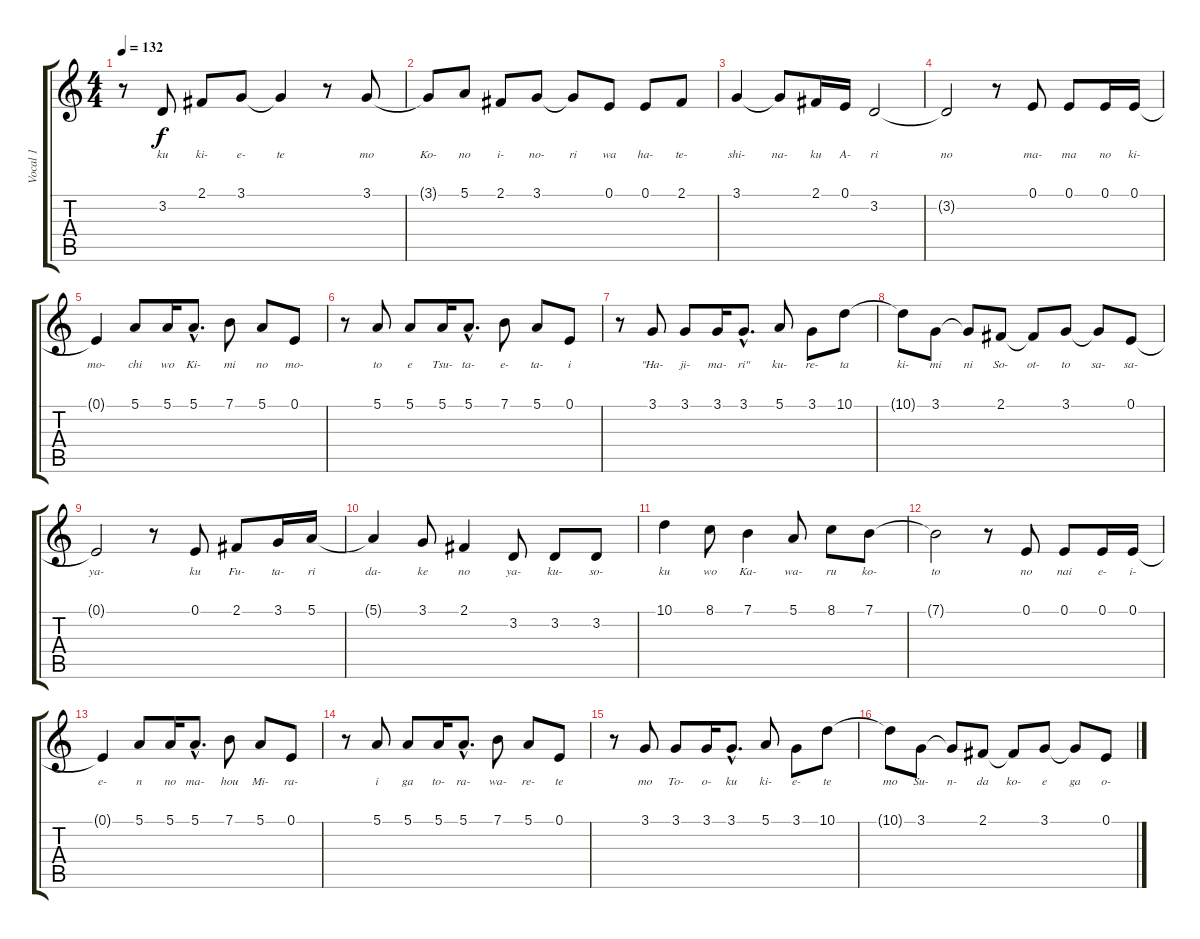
\track ("Vocal 1" "Vocal 1") {instrument ocarina}
\staff {score tabs}
\tuning (E4 B3 G3 D3 A2 E2) {hide}
\ts (4 4)
\tempo 132
\clef g2
\ks c
r.8{dy f} 3.2.8{lyrics (0 "ku") lyrics (1 "") lyrics (2 "") lyrics (3 "") lyrics (4 "")} 2.1.8{lyrics (0 "ki-") lyrics (1 "") lyrics (2 "") lyrics (3 "") lyrics (4 "")} 3.1.8{lyrics (0 "e-") lyrics (1 "") lyrics (2 "") lyrics (3 "") lyrics (4 "")} 3.1{t}.4{lyrics (0 "te") lyrics (1 "") lyrics (2 "") lyrics (3 "") lyrics (4 "")} r.8 3.1.8{lyrics (0 "mo") lyrics (1 "") lyrics (2 "") lyrics (3 "") lyrics (4 "")} |
3.1{t}.8{lyrics (0 "Ko-") lyrics (1 "") lyrics (2 "") lyrics (3 "") lyrics (4 "")} 5.1.8{lyrics (0 "no") lyrics (1 "") lyrics (2 "") lyrics (3 "") lyrics (4 "")} 2.1.8{lyrics (0 "i-") lyrics (1 "") lyrics (2 "") lyrics (3 "") lyrics (4 "")} 3.1.8{lyrics (0 "no-") lyrics (1 "") lyrics (2 "") lyrics (3 "") lyrics (4 "")} 3.1{t}.8{lyrics (0 "ri") lyrics (1 "") lyrics (2 "") lyrics (3 "") lyrics (4 "")} 0.1.8{lyrics (0 "wa") lyrics (1 "") lyrics (2 "") lyrics (3 "") lyrics (4 "")} 0.1.8{lyrics (0 "ha-") lyrics (1 "") lyrics (2 "") lyrics (3 "") lyrics (4 "")} 2.1.8{lyrics (0 "te-") lyrics (1 "") lyrics (2 "") lyrics (3 "") lyrics (4 "")} |
3.1.4{lyrics (0 "shi-") lyrics (1 "") lyrics (2 "") lyrics (3 "") lyrics (4 "")} 3.1{t}.8{lyrics (0 "na-") lyrics (1 "") lyrics (2 "") lyrics (3 "") lyrics (4 "")} 2.1.16{lyrics (0 "ku") lyrics (1 "") lyrics (2 "") lyrics (3 "") lyrics (4 "")} 0.1.16{lyrics (0 "A-") lyrics (1 "") lyrics (2 "") lyrics (3 "") lyrics (4 "")} 3.2.2{lyrics (0 "ri") lyrics (1 "") lyrics (2 "") lyrics (3 "") lyrics (4 "")} |
3.2{t}.2{lyrics (0 "no") lyrics (1 "") lyrics (2 "") lyrics (3 "") lyrics (4 "")} r.8 0.1.8{lyrics (0 "ma-") lyrics (1 "") lyrics (2 "") lyrics (3 "") lyrics (4 "")} 0.1.8{lyrics (0 "ma") lyrics (1 "") lyrics (2 "") lyrics (3 "") lyrics (4 "")} 0.1.16{lyrics (0 "no") lyrics (1 "") lyrics (2 "") lyrics (3 "") lyrics (4 "")} 0.1.16{lyrics (0 "ki-") lyrics (1 "") lyrics (2 "") lyrics (3 "") lyrics (4 "")} |
0.1{t}.4{lyrics (0 "mo-") lyrics (1 "") lyrics (2 "") lyrics (3 "") lyrics (4 "")} 5.1.8{lyrics (0 "chi") lyrics (1 "") lyrics (2 "") lyrics (3 "") lyrics (4 "")} 5.1.16{lyrics (0 "wo") lyrics (1 "") lyrics (2 "") lyrics (3 "") lyrics (4 "")} 5.1{hac}.8{d lyrics (0 "Ki-") lyrics (1 "") lyrics (2 "") lyrics (3 "") lyrics (4 "")} 7.1.8{lyrics (0 "mi") lyrics (1 "") lyrics (2 "") lyrics (3 "") lyrics (4 "")} 5.1.8{lyrics (0 "no") lyrics (1 "") lyrics (2 "") lyrics (3 "") lyrics (4 "")} 0.1.8{lyrics (0 "mo-") lyrics (1 "") lyrics (2 "") lyrics (3 "") lyrics (4 "")} |
r.8 5.1.8{lyrics (0 "to") lyrics (1 "") lyrics (2 "") lyrics (3 "") lyrics (4 "")} 5.1.8{lyrics (0 "e") lyrics (1 "") lyrics (2 "") lyrics (3 "") lyrics (4 "")} 5.1.16{lyrics (0 "Tsu-") lyrics (1 "") lyrics (2 "") lyrics (3 "") lyrics (4 "")} 5.1{hac}.8{d lyrics (0 "ta-") lyrics (1 "") lyrics (2 "") lyrics (3 "") lyrics (4 "")} 7.1.8{lyrics (0 "e-") lyrics (1 "") lyrics (2 "") lyrics (3 "") lyrics (4 "")} 5.1.8{lyrics (0 "ta-") lyrics (1 "") lyrics (2 "") lyrics (3 "") lyrics (4 "")} 0.1.8{lyrics (0 "i") lyrics (1 "") lyrics (2 "") lyrics (3 "") lyrics (4 "")} |
r.8 3.1.8{lyrics (0 "\"Ha-") lyrics (1 "") lyrics (2 "") lyrics (3 "") lyrics (4 "")} 3.1.8{lyrics (0 "ji-") lyrics (1 "") lyrics (2 "") lyrics (3 "") lyrics (4 "")} 3.1.16{lyrics (0 "ma-") lyrics (1 "") lyrics (2 "") lyrics (3 "") lyrics (4 "")} 3.1{hac}.8{d lyrics (0 "ri\"") lyrics (1 "") lyrics (2 "") lyrics (3 "") lyrics (4 "")} 5.1.8{lyrics (0 "ku-") lyrics (1 "") lyrics (2 "") lyrics (3 "") lyrics (4 "")} 3.1.8{lyrics (0 "re-") lyrics (1 "") lyrics (2 "") lyrics (3 "") lyrics (4 "")} 10.1.8{lyrics (0 "ta") lyrics (1 "") lyrics (2 "") lyrics (3 "") lyrics (4 "")} |
10.1{t}.8{lyrics (0 "ki-") lyrics (1 "") lyrics (2 "") lyrics (3 "") lyrics (4 "")} 3.1.8{lyrics (0 "mi") lyrics (1 "") lyrics (2 "") lyrics (3 "") lyrics (4 "")} 3.1{t}.8{lyrics (0 "ni") lyrics (1 "") lyrics (2 "") lyrics (3 "") lyrics (4 "")} 2.1.8{lyrics (0 "So-") lyrics (1 "") lyrics (2 "") lyrics (3 "") lyrics (4 "")} 2.1{t}.8{lyrics (0 "ot-") lyrics (1 "") lyrics (2 "") lyrics (3 "") lyrics (4 "")} 3.1.8{lyrics (0 "to") lyrics (1 "") lyrics (2 "") lyrics (3 "") lyrics (4 "")} 3.1{t}.8{lyrics (0 "sa-") lyrics (1 "") lyrics (2 "") lyrics (3 "") lyrics (4 "")} 0.1.8{lyrics (0 "sa-") lyrics (1 "") lyrics (2 "") lyrics (3 "") lyrics (4 "")} |
0.1{t}.2{lyrics (0 "ya-") lyrics (1 "") lyrics (2 "") lyrics (3 "") lyrics (4 "")} r.8 0.1.8{lyrics (0 "ku") lyrics (1 "") lyrics (2 "") lyrics (3 "") lyrics (4 "")} 2.1.8{lyrics (0 "Fu-") lyrics (1 "") lyrics (2 "") lyrics (3 "") lyrics (4 "")} 3.1.16{lyrics (0 "ta-") lyrics (1 "") lyrics (2 "") lyrics (3 "") lyrics (4 "")} 5.1.16{lyrics (0 "ri") lyrics (1 "") lyrics (2 "") lyrics (3 "") lyrics (4 "")} |
5.1{t}.4{lyrics (0 "da-") lyrics (1 "") lyrics (2 "") lyrics (3 "") lyrics (4 "")} 3.1.8{lyrics (0 "ke") lyrics (1 "") lyrics (2 "") lyrics (3 "") lyrics (4 "")} 2.1.4{lyrics (0 "no") lyrics (1 "") lyrics (2 "") lyrics (3 "") lyrics (4 "")} 3.2.8{lyrics (0 "ya-") lyrics (1 "") lyrics (2 "") lyrics (3 "") lyrics (4 "")} 3.2.8{lyrics (0 "ku-") lyrics (1 "") lyrics (2 "") lyrics (3 "") lyrics (4 "")} 3.2.8{lyrics (0 "so-") lyrics (1 "") lyrics (2 "") lyrics (3 "") lyrics (4 "")} |
10.1.4{lyrics (0 "ku") lyrics (1 "") lyrics (2 "") lyrics (3 "") lyrics (4 "")} 8.1.8{lyrics (0 "wo") lyrics (1 "") lyrics (2 "") lyrics (3 "") lyrics (4 "")} 7.1.4{lyrics (0 "Ka-") lyrics (1 "") lyrics (2 "") lyrics (3 "") lyrics (4 "")} 5.1.8{lyrics (0 "wa-") lyrics (1 "") lyrics (2 "") lyrics (3 "") lyrics (4 "")} 8.1.8{lyrics (0 "ru") lyrics (1 "") lyrics (2 "") lyrics (3 "") lyrics (4 "")} 7.1.8{lyrics (0 "ko-") lyrics (1 "") lyrics (2 "") lyrics (3 "") lyrics (4 "")} |
7.1{t}.2{lyrics (0 "to") lyrics (1 "") lyrics (2 "") lyrics (3 "") lyrics (4 "")} r.8 0.1.8{lyrics (0 "no") lyrics (1 "") lyrics (2 "") lyrics (3 "") lyrics (4 "")} 0.1.8{lyrics (0 "nai") lyrics (1 "") lyrics (2 "") lyrics (3 "") lyrics (4 "")} 0.1.16{lyrics (0 "e-") lyrics (1 "") lyrics (2 "") lyrics (3 "") lyrics (4 "")} 0.1.16{lyrics (0 "i-") lyrics (1 "") lyrics (2 "") lyrics (3 "") lyrics (4 "")} |
0.1{t}.4{lyrics (0 "e-") lyrics (1 "") lyrics (2 "") lyrics (3 "") lyrics (4 "")} 5.1.8{lyrics (0 "n") lyrics (1 "") lyrics (2 "") lyrics (3 "") lyrics (4 "")} 5.1.16{lyrics (0 "no") lyrics (1 "") lyrics (2 "") lyrics (3 "") lyrics (4 "")} 5.1{hac}.8{d lyrics (0 "ma-") lyrics (1 "") lyrics (2 "") lyrics (3 "") lyrics (4 "")} 7.1.8{lyrics (0 "hou") lyrics (1 "") lyrics (2 "") lyrics (3 "") lyrics (4 "")} 5.1.8{lyrics (0 "Mi-") lyrics (1 "") lyrics (2 "") lyrics (3 "") lyrics (4 "")} 0.1.8{lyrics (0 "ra-") lyrics (1 "") lyrics (2 "") lyrics (3 "") lyrics (4 "")} |
r.8 5.1.8{lyrics (0 "i") lyrics (1 "") lyrics (2 "") lyrics (3 "") lyrics (4 "")} 5.1.8{lyrics (0 "ga") lyrics (1 "") lyrics (2 "") lyrics (3 "") lyrics (4 "")} 5.1.16{lyrics (0 "to-") lyrics (1 "") lyrics (2 "") lyrics (3 "") lyrics (4 "")} 5.1{hac}.8{d lyrics (0 "ra-") lyrics (1 "") lyrics (2 "") lyrics (3 "") lyrics (4 "")} 7.1.8{lyrics (0 "wa-") lyrics (1 "") lyrics (2 "") lyrics (3 "") lyrics (4 "")} 5.1.8{lyrics (0 "re-") lyrics (1 "") lyrics (2 "") lyrics (3 "") lyrics (4 "")} 0.1.8{lyrics (0 "te") lyrics (1 "") lyrics (2 "") lyrics (3 "") lyrics (4 "")} |
r.8 3.1.8{lyrics (0 "mo") lyrics (1 "") lyrics (2 "") lyrics (3 "") lyrics (4 "")} 3.1.8{lyrics (0 "To-") lyrics (1 "") lyrics (2 "") lyrics (3 "") lyrics (4 "")} 3.1.16{lyrics (0 "o-") lyrics (1 "") lyrics (2 "") lyrics (3 "") lyrics (4 "")} 3.1{hac}.8{d lyrics (0 "ku") lyrics (1 "") lyrics (2 "") lyrics (3 "") lyrics (4 "")} 5.1.8{lyrics (0 "ki-") lyrics (1 "") lyrics (2 "") lyrics (3 "") lyrics (4 "")} 3.1.8{lyrics (0 "e-") lyrics (1 "") lyrics (2 "") lyrics (3 "") lyrics (4 "")} 10.1.8{lyrics (0 "te") lyrics (1 "") lyrics (2 "") lyrics (3 "") lyrics (4 "")} |
10.1{t}.8{lyrics (0 "mo") lyrics (1 "") lyrics (2 "") lyrics (3 "") lyrics (4 "")} 3.1.8{lyrics (0 "Su-") lyrics (1 "") lyrics (2 "") lyrics (3 "") lyrics (4 "")} 3.1{t}.8{lyrics (0 "n-") lyrics (1 "") lyrics (2 "") lyrics (3 "") lyrics (4 "")} 2.1.8{lyrics (0 "da") lyrics (1 "") lyrics (2 "") lyrics (3 "") lyrics (4 "")} 2.1{t}.8{lyrics (0 "ko-") lyrics (1 "") lyrics (2 "") lyrics (3 "") lyrics (4 "")} 3.1.8{lyrics (0 "e") lyrics (1 "") lyrics (2 "") lyrics (3 "") lyrics (4 "")} 3.1{t}.8{lyrics (0 "ga") lyrics (1 "") lyrics (2 "") lyrics (3 "") lyrics (4 "")} 0.1.8{lyrics (0 "o-") lyrics (1 "") lyrics (2 "") lyrics (3 "") lyrics (4 "")}
